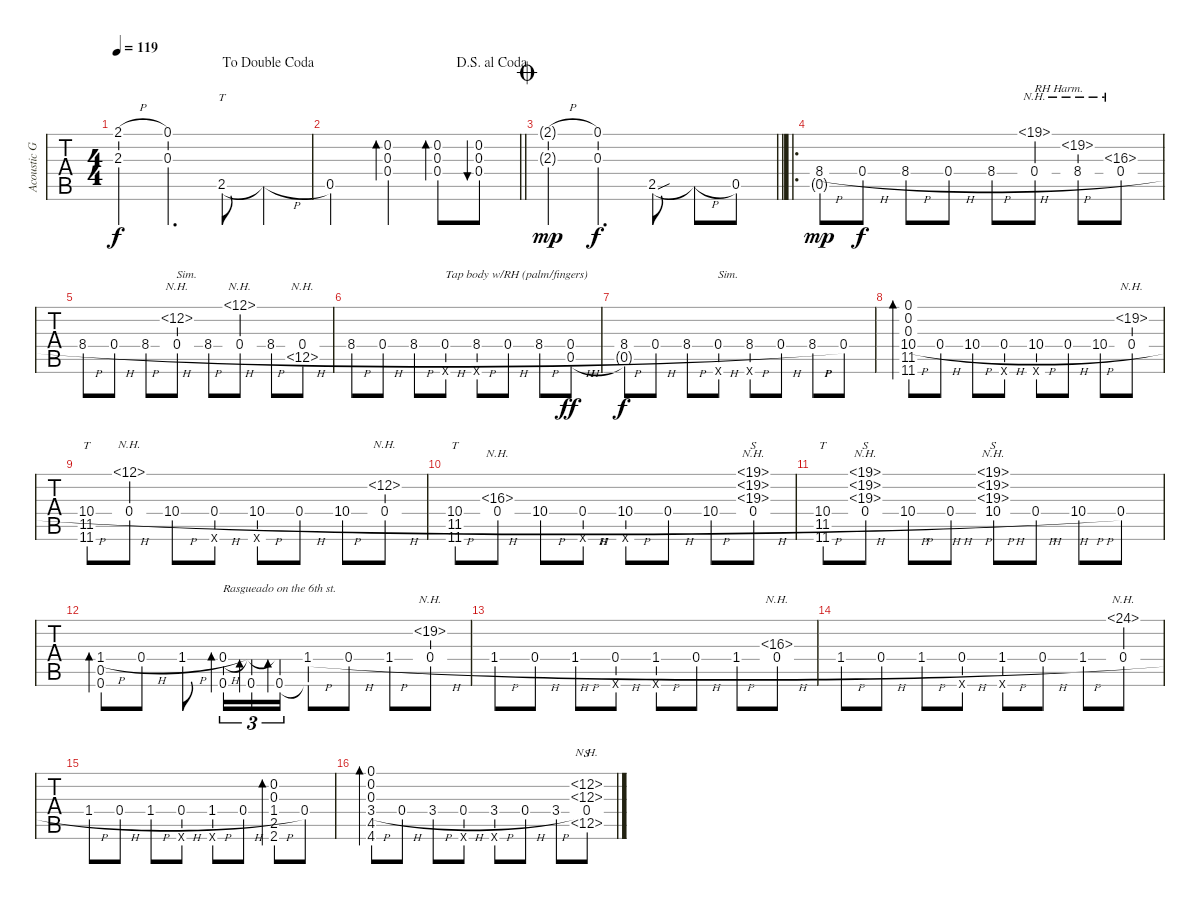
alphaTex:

\track ("Acoustic Guitar" "Acoustic G") {instrument acousticguitarsteel}
\staff {tabs}
\tuning (E4 B3 E3 Db3 A2 D2) {hide}
\ts (4 4)
\jump dadoublecoda
\tempo 119
\clef g2
\ks a
(2.1{h t} 2.3{h t}).4{dy f} (0.1 0.3).4{d} 2.5.8{tt} 2.5{h t}.4 |
\jump dalsegnoalcoda
\barLineRight lightlight
0.5.2 (0.2 0.3 0.4).4{bd 60} (0.2 0.3 0.4).8{bd 60} (0.2 0.3 0.4).8{bu 60} |
\jump coda
\barLineRight lightlight
(2.1{h g} 2.3{h g}).4{dy mp} (0.1 0.3).4{d dy f} 2.5{sou}.8 2.5{h t}.8 0.5.8 |
\ro
(8.4{h lf 2} 0.5{g}).8{dy mp} 0.4{h}.8{dy f} 8.4{h}.8 0.4{h}.8 8.4{h}.8 (19.1{nh} 0.4{h}).8{txt "RH Harm."} (19.2{nh} 8.4{h}).8 (16.3{nh} 0.4{h}).8 |
8.4{h}.8 0.4{h}.8 8.4{h}.8 (12.2{nh} 0.4{h}).8{txt "Sim."} 8.4{h}.8 (12.1{nh} 0.4{h}).8 8.4{h}.8 (0.4{h} 12.5{nh}).8 |
8.4{h}.8 0.4{h}.8 8.4{h}.8 (0.4{h} 0.6{x}).8{txt "Tap body w/RH (palm/fingers)"} (8.4{h} 0.6{x}).8 0.4{h}.8 8.4{h}.8 (0.4{h} 0.5{ac}).8{dy ff} |
(8.4{h} 0.5{t}).8{dy f} 0.4{h}.8 8.4{h}.8 (0.4{h} 0.6{x}).8{txt "Sim."} (8.4{h} 0.6{x}).8 0.4{h}.8 8.4{h}.8 0.4.8 |
(0.1 0.2 0.3 10.4{h} 11.5 11.6{rf 1}).8{bd 60} 0.4{h}.8 10.4{h}.8 (0.4{h} 0.6{x}).8 (10.4{h} 0.6{x}).8 0.4{h}.8 10.4{h}.8 (19.2{nh} 0.4{h}).8 |
(10.4{h} 11.5 11.6).8{tt} (12.1{nh} 0.4{h}).8 10.4{h}.8 (0.4{h} 0.6{x}).8 (10.4{h} 0.6{x}).8 0.4{h}.8 10.4{h}.8 (12.2{nh} 0.4{h}).8 |
(10.4{h} 11.5 11.6).8{tt} (16.3{nh} 0.4{h}).8 10.4{h}.8 (0.4{h} 0.6{x}).8 (10.4{h} 0.6{x}).8 0.4{h}.8 10.4{h}.8 (19.1{nh} 19.2{nh} 19.3{nh} 0.4{h}).8{s} |
(10.4{h} 11.5 11.6).8{tt} (19.1{nh} 19.2{nh} 19.3{nh} 0.4{h}).8{s} 10.4{h}.8 0.4{h}.8 (19.1{nh} 19.2{nh} 19.3{nh} 10.4{h}).8{s} 0.4{h}.8 10.4{h}.8 0.4.8 |
(1.4{h} 0.5 0.6{rf 1}).8{bd 60} 0.4{h}.8 1.4{h}.8 (0.4{h} 0.6{rf 4}).16{tu (3 2) bd 60 txt "Rasgueado on the 6th st."} (0.4{t} 0.6{rf 3}).16{tu (3 2) bd 60} (0.4{t} 0.6{rf 2}).16{tu (3 2) bd 60} (1.4{h} 0.6{t}).8 0.4{h}.8 1.4{h}.8 (19.2{nh} 0.4{h}).8 |
1.4{h}.8 0.4{h}.8 1.4{h}.8 (0.4{h} 0.6{x}).8 (1.4{h} 0.6{x}).8 0.4{h}.8 1.4{h}.8 (16.3{nh} 0.4{h}).8 |
1.4{h}.8 0.4{h}.8 1.4{h}.8 (0.4{h} 0.6{x}).8 (1.4{h} 0.6{x}).8 0.4{h}.8 1.4{h}.8 (24.1{nh} 0.4{h}).8 |
1.4{h}.8 0.4{h}.8 1.4{h}.8 (0.4{h} 0.6{x}).8 (1.4{h} 0.6{x}).8 0.4{h}.8 (0.2 0.3 1.4{h} 2.5 2.6).8{bd 60} 0.4.8 |
(0.1 0.2 0.3 3.4{h} 4.5 4.6).8{bd 60} 0.4{h}.8 3.4{h}.8 (0.4{h} 0.6{x}).8 (3.4{h} 0.6{x}).8 0.4{h}.8 3.4{h}.8 (12.2{nh} 12.3{nh} 0.4 12.5{nh}).8{s}
